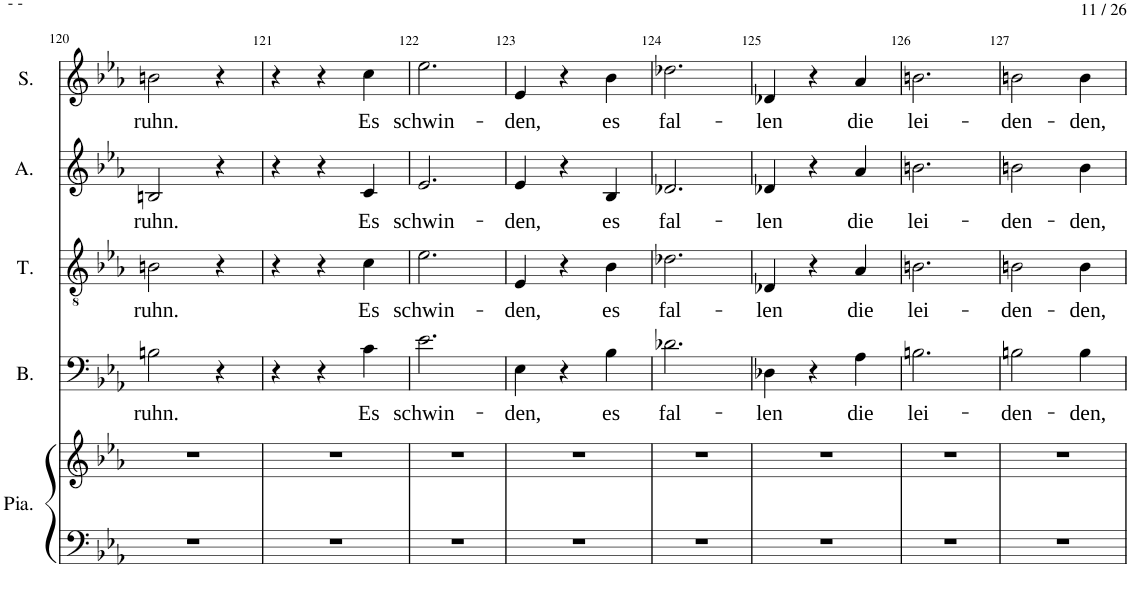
**kern	**text	**kern	**text	**kern	**text	**kern	**text
*part4	*part4	*part3	*part3	*part2	*part2	*part1	*part1
*staff4	*staff4	*staff3	*staff3	*staff2	*staff2	*staff1	*staff1
*I"Basse	*	*I"Ténor	*	*I"Alto	*	*I"Soprano	*
*I'B.	*	*I'T.	*	*I'A.	*	*I'S.	*
!!LO:PB:g=z
*clefF4	*	*clefGv2	*	*clefG2	*	*clefG2	*
*k[b-e-a-]	*	*k[b-e-a-]	*	*k[b-e-a-]	*	*k[b-e-a-]	*
*M3/4	*	*M3/4	*	*M3/4	*	*M3/4	*
=120	=120	=120	=120	=120	=120	=120	=120
!	!LO:LY:b	!	!LO:LY:b	!	!LO:LY:b	!	!LO:LY:b
2Bn\	ruhn.	2Bn\	ruhn.	2Bn/	ruhn.	2bn\	ruhn.
4r	.	4r	.	4r	.	4r	.
=121	=121	=121	=121	=121	=121	=121	=121
4r	.	4r	.	4r	.	4r	.
4r	.	4r	.	4r	.	4r	.
!	!LO:LY:b	!	!LO:LY:b	!	!LO:LY:b	!	!LO:LY:b
4c\	Es	4c\	Es	4c/	Es	4cc\	Es
=122	=122	=122	=122	=122	=122	=122	=122
!	!LO:LY:b	!	!LO:LY:b	!	!LO:LY:b	!	!LO:LY:b
2.e-\	schwin-	2.e-\	schwin-	2.e-/	schwin-	2.ee-\	schwin-
=123	=123	=123	=123	=123	=123	=123	=123
!	!LO:LY:b	!	!LO:LY:b	!	!LO:LY:b	!	!LO:LY:b
4E-\	-den,	4E-/	-den,	4e-/	-den,	4e-/	-den,
4r	.	4r	.	4r	.	4r	.
!	!LO:LY:b	!	!LO:LY:b	!	!LO:LY:b	!	!LO:LY:b
4B-\	es	4B-\	es	4B-/	es	4b-\	es
=124	=124	=124	=124	=124	=124	=124	=124
!	!LO:LY:b	!	!LO:LY:b	!	!LO:LY:b	!	!LO:LY:b
2.d-X\	fal-	2.d-X\	fal-	2.d-X/	fal-	2.dd-X\	fal-
=125	=125	=125	=125	=125	=125	=125	=125
!	!LO:LY:b	!	!LO:LY:b	!	!LO:LY:b	!	!LO:LY:b
4D-X\	-len	4D-X/	-len	4d-X/	-len	4d-X/	-len
4r	.	4r	.	4r	.	4r	.
!	!LO:LY:b	!	!LO:LY:b	!	!LO:LY:b	!	!LO:LY:b
4A-\	die	4A-/	die	4a-/	die	4a-/	die
=126	=126	=126	=126	=126	=126	=126	=126
!	!LO:LY:b	!	!LO:LY:b	!	!LO:LY:b	!	!LO:LY:b
2.Bn\	lei-	2.Bn\	lei-	2.bn\	lei-	2.bn\	lei-
=127	=127	=127	=127	=127	=127	=127	=127
!	!LO:LY:b	!	!LO:LY:b	!	!LO:LY:b	!	!LO:LY:b
2Bn\	-den-	2Bn\	-den-	2bn\	-den-	2bn\	-den-
!	!LO:LY:b	!	!LO:LY:b	!	!LO:LY:b	!	!LO:LY:b
4B\	-den,	4B\	-den,	4b\	-den,	4b\	-den,
=	=	=	=	=	=	=	=
*-	*-	*-	*-	*-	*-	*-	*-
